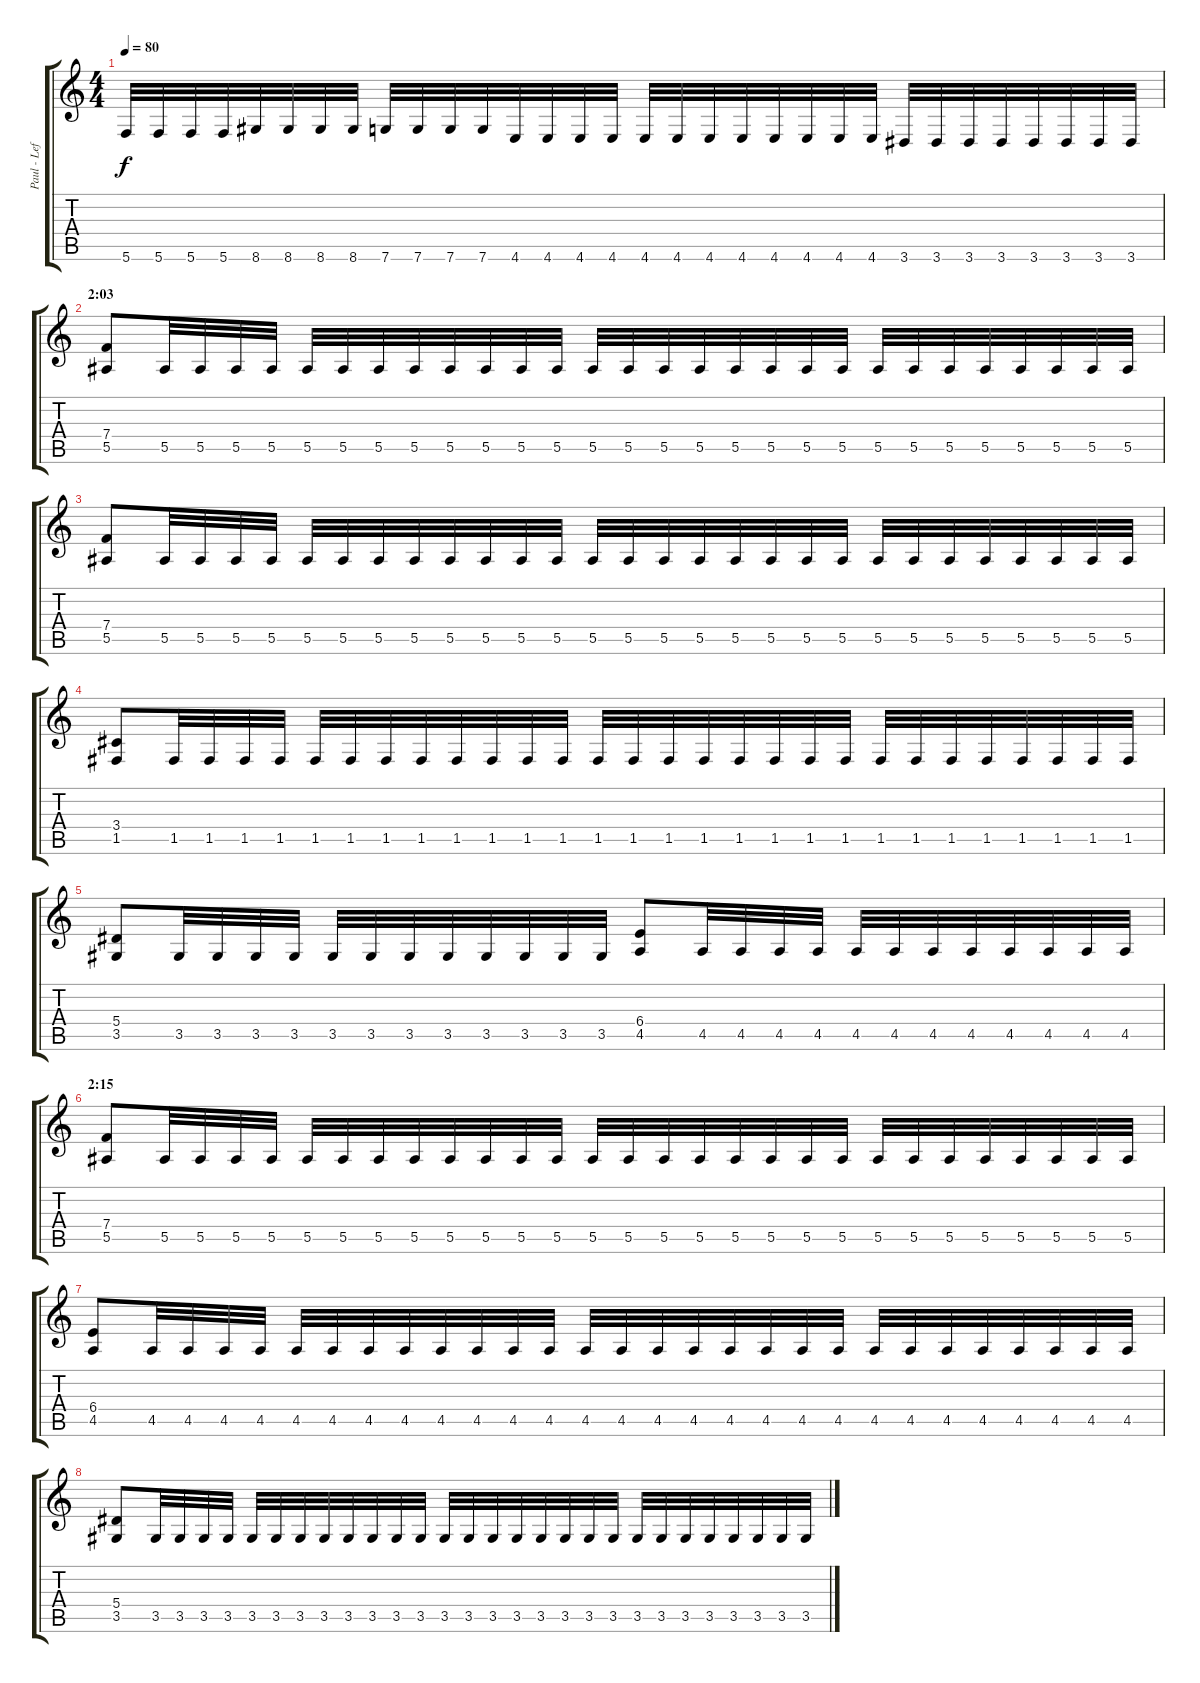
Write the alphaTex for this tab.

\track ("Paul - Left" "Paul - Lef") {instrument distortionguitar}
\staff {score tabs}
\tuning (C4 G3 Eb3 Bb2 F2 C2) {hide}
\ts (4 4)
\tempo 80
\clef g2
\ks c
5.6.32{dy f} 5.6.32 5.6.32 5.6.32 8.6.32 8.6.32 8.6.32 8.6.32 7.6.32 7.6.32 7.6.32 7.6.32 4.6.32 4.6.32 4.6.32 4.6.32 4.6.32 4.6.32 4.6.32 4.6.32 4.6.32 4.6.32 4.6.32 4.6.32 3.6.32 3.6.32 3.6.32 3.6.32 3.6.32 3.6.32 3.6.32 3.6.32 |
\section ("" "2:03")
(7.4 5.5).8 5.5.32 5.5.32 5.5.32 5.5.32 5.5.32 5.5.32 5.5.32 5.5.32 5.5.32 5.5.32 5.5.32 5.5.32 5.5.32 5.5.32 5.5.32 5.5.32 5.5.32 5.5.32 5.5.32 5.5.32 5.5.32 5.5.32 5.5.32 5.5.32 5.5.32 5.5.32 5.5.32 5.5.32 |
(7.4 5.5).8 5.5.32 5.5.32 5.5.32 5.5.32 5.5.32 5.5.32 5.5.32 5.5.32 5.5.32 5.5.32 5.5.32 5.5.32 5.5.32 5.5.32 5.5.32 5.5.32 5.5.32 5.5.32 5.5.32 5.5.32 5.5.32 5.5.32 5.5.32 5.5.32 5.5.32 5.5.32 5.5.32 5.5.32 |
(3.4 1.5).8 1.5.32 1.5.32 1.5.32 1.5.32 1.5.32 1.5.32 1.5.32 1.5.32 1.5.32 1.5.32 1.5.32 1.5.32 1.5.32 1.5.32 1.5.32 1.5.32 1.5.32 1.5.32 1.5.32 1.5.32 1.5.32 1.5.32 1.5.32 1.5.32 1.5.32 1.5.32 1.5.32 1.5.32 |
(5.4 3.5).8 3.5.32 3.5.32 3.5.32 3.5.32 3.5.32 3.5.32 3.5.32 3.5.32 3.5.32 3.5.32 3.5.32 3.5.32 (6.4 4.5).8 4.5.32 4.5.32 4.5.32 4.5.32 4.5.32 4.5.32 4.5.32 4.5.32 4.5.32 4.5.32 4.5.32 4.5.32 |
\section ("" "2:15")
(7.4 5.5).8 5.5.32 5.5.32 5.5.32 5.5.32 5.5.32 5.5.32 5.5.32 5.5.32 5.5.32 5.5.32 5.5.32 5.5.32 5.5.32 5.5.32 5.5.32 5.5.32 5.5.32 5.5.32 5.5.32 5.5.32 5.5.32 5.5.32 5.5.32 5.5.32 5.5.32 5.5.32 5.5.32 5.5.32 |
(6.4 4.5).8 4.5.32 4.5.32 4.5.32 4.5.32 4.5.32 4.5.32 4.5.32 4.5.32 4.5.32 4.5.32 4.5.32 4.5.32 4.5.32 4.5.32 4.5.32 4.5.32 4.5.32 4.5.32 4.5.32 4.5.32 4.5.32 4.5.32 4.5.32 4.5.32 4.5.32 4.5.32 4.5.32 4.5.32 |
(5.4 3.5).8 3.5.32 3.5.32 3.5.32 3.5.32 3.5.32 3.5.32 3.5.32 3.5.32 3.5.32 3.5.32 3.5.32 3.5.32 3.5.32 3.5.32 3.5.32 3.5.32 3.5.32 3.5.32 3.5.32 3.5.32 3.5.32 3.5.32 3.5.32 3.5.32 3.5.32 3.5.32 3.5.32 3.5.32
